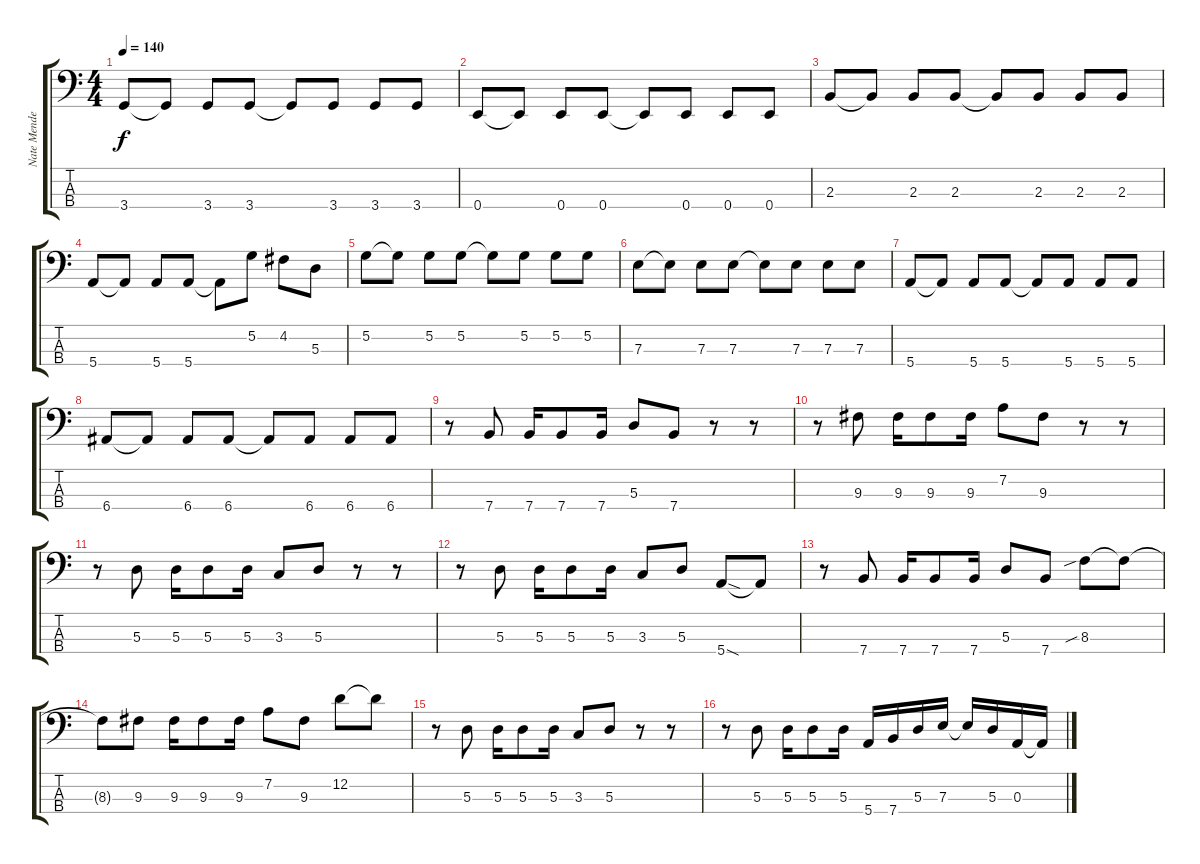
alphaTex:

\track ("Nate Mendel (Bajo)" "Nate Mende") {instrument electricbasspick}
\staff {score tabs}
\tuning (G2 D2 A1 E1) {hide}
\ts (4 4)
\tempo 140
\clef f4
\ks c
3.4.8{dy f} 3.4{t}.8 3.4.8 3.4.8 3.4{t}.8 3.4.8 3.4.8 3.4.8 |
0.4.8 0.4{t}.8 0.4.8 0.4.8 0.4{t}.8 0.4.8 0.4.8 0.4.8 |
2.3.8 2.3{t}.8 2.3.8 2.3.8 2.3{t}.8 2.3.8 2.3.8 2.3.8 |
5.4.8 5.4{t}.8 5.4.8 5.4.8 5.4{t}.8 5.2.8 4.2.8 5.3.8 |
5.2.8 5.2{t}.8 5.2.8 5.2.8 5.2{t}.8 5.2.8 5.2.8 5.2.8 |
7.3.8 7.3{t}.8 7.3.8 7.3.8 7.3{t}.8 7.3.8 7.3.8 7.3.8 |
5.4.8 5.4{t}.8 5.4.8 5.4.8 5.4{t}.8 5.4.8 5.4.8 5.4.8 |
6.4.8 6.4{t}.8 6.4.8 6.4.8 6.4{t}.8 6.4.8 6.4.8 6.4.8 |
r.8 7.4.8 7.4.16 7.4.8 7.4.16 5.3.8 7.4.8 r.8 r.8 |
r.8 9.3.8 9.3.16 9.3.8 9.3.16 7.2.8 9.3.8 r.8 r.8 |
r.8 5.3.8 5.3.16 5.3.8 5.3.16 3.3.8 5.3.8 r.8 r.8 |
r.8 5.3.8 5.3.16 5.3.8 5.3.16 3.3.8 5.3.8 5.4{sod}.8 5.4{t}.8 |
r.8 7.4.8 7.4.16 7.4.8 7.4.16 5.3.8 7.4.8 8.3{sib}.8 8.3{t}.8 |
8.3{t}.8 9.3.8 9.3.16 9.3.8 9.3.16 7.2.8 9.3.8 12.2.8 12.2{t}.8 |
r.8 5.3.8 5.3.16 5.3.8 5.3.16 3.3.8 5.3.8 r.8 r.8 |
r.8 5.3.8 5.3.16 5.3.8 5.3.16 5.4.16 7.4.16 5.3.16 7.3.16 7.3{t}.16 5.3.16 0.3.16 0.3{t}.16
